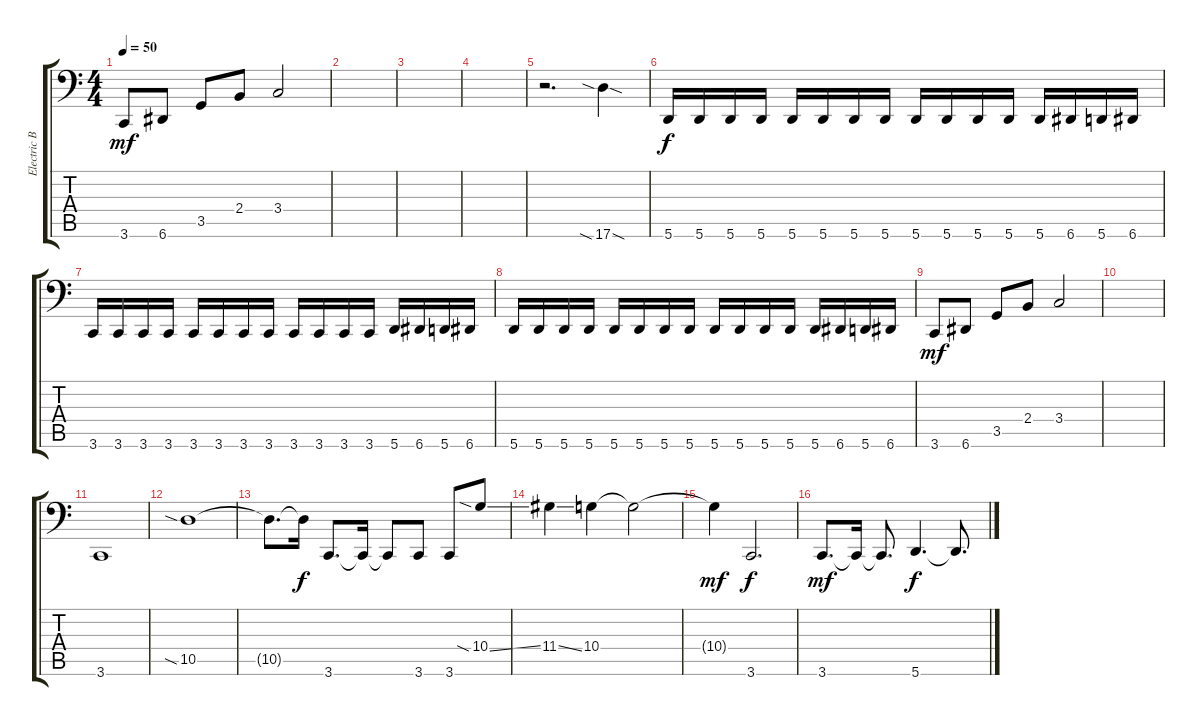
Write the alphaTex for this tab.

\track ("Electric Bass" "Electric B") {instrument electricbassfinger}
\staff {score tabs}
\tuning (C3 G2 D2 A1 E1 A0) {hide}
\ts (4 4)
\tempo 50
\clef f4
\ks c
3.6.8{dy mf} 6.6.8 3.5.8 2.4.8 3.4.2 |
|
|
|
r.2{d} 17.6{sia sod}.4 |
5.6.16{dy f} 5.6.16 5.6.16 5.6.16 5.6.16 5.6.16 5.6.16 5.6.16 5.6.16 5.6.16 5.6.16 5.6.16 5.6.16 6.6.16 5.6.16 6.6.16 |
3.6.16 3.6.16 3.6.16 3.6.16 3.6.16 3.6.16 3.6.16 3.6.16 3.6.16 3.6.16 3.6.16 3.6.16 5.6.16 6.6.16 5.6.16 6.6.16 |
5.6.16 5.6.16 5.6.16 5.6.16 5.6.16 5.6.16 5.6.16 5.6.16 5.6.16 5.6.16 5.6.16 5.6.16 5.6.16 6.6.16 5.6.16 6.6.16 |
3.6.8{dy mf} 6.6.8 3.5.8 2.4.8 3.4.2 |
|
3.6.1 |
10.5{sia}.1 |
10.5{t}.8{d} 10.5{t}.16{dy f} 3.6.8{d} 3.6{t}.16 3.6{t}.8 3.6.8 3.6.8 10.4{sia ss}.8 |
11.4{ss}.4 10.4.4 10.4{t}.2 |
10.4{t}.4{dy mf} 3.6.2{d dy f} |
3.6.8{d dy mf} 3.6{t}.16 3.6{t}.8{d} 5.6.4{d dy f} 5.6{t}.8{d}
